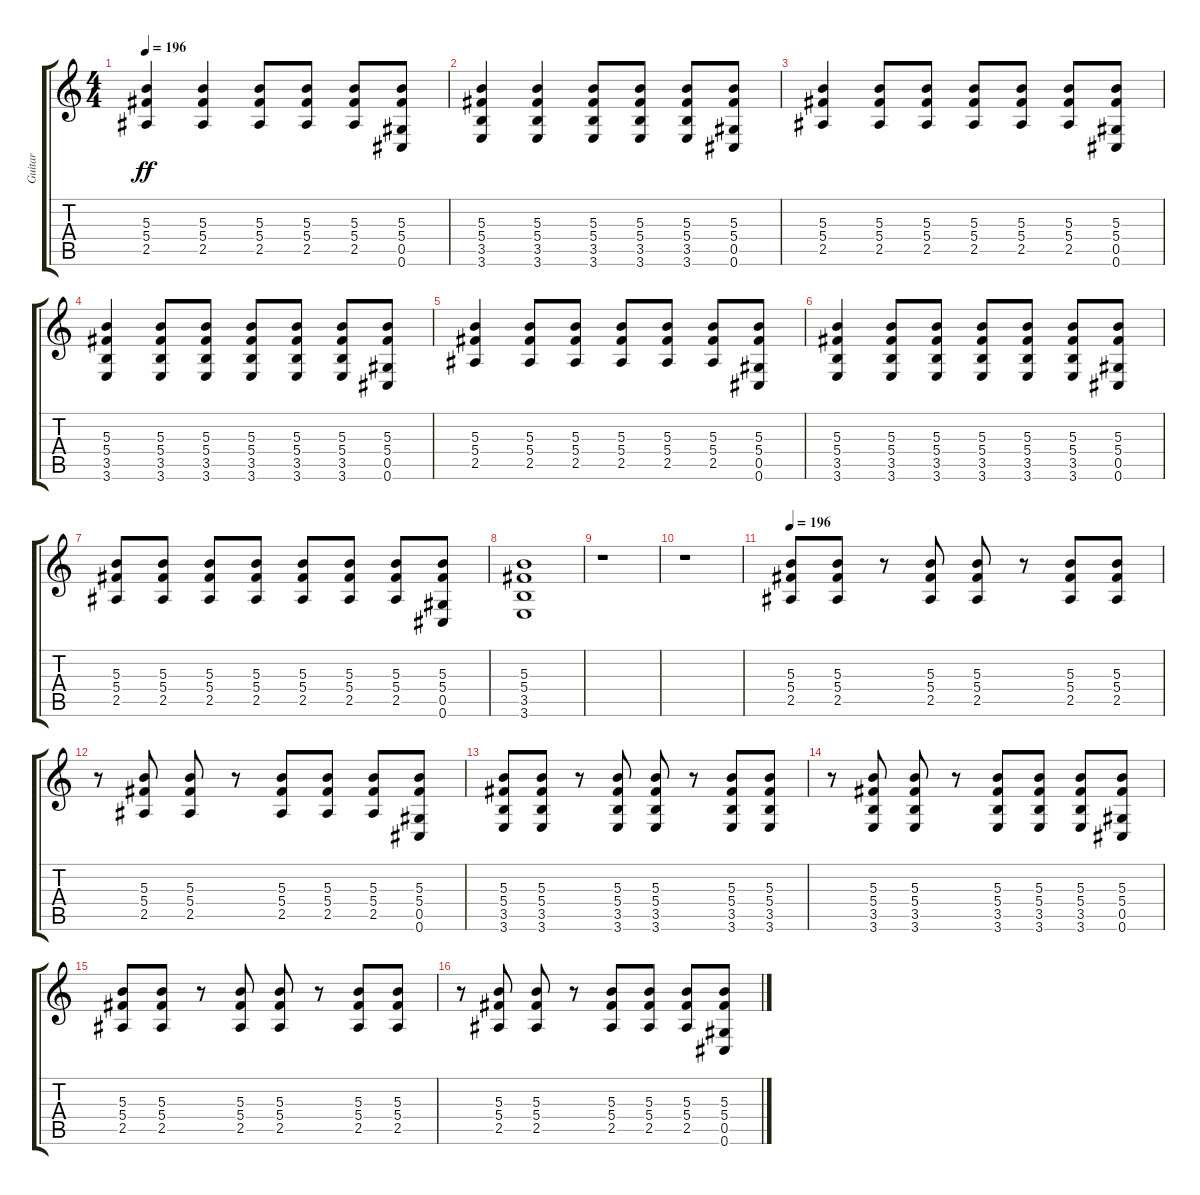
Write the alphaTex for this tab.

\track ("Guitar" "Guitar") {instrument distortionguitar}
\staff {score tabs}
\tuning (Eb4 Bb3 Gb3 Db3 Ab2 Db2) {hide}
\ts (4 4)
\tempo 196
\tempo 98
\tempo 196
\clef g2
\ks c
(5.3 5.4 2.5).4{dy ff instrument electricguitarclean} (5.3 5.4 2.5).4 (5.3 5.4 2.5).8 (5.3 5.4 2.5).8 (5.3 5.4 2.5).8 (5.3 5.4 0.5 0.6).8 |
(5.3 5.4 3.5 3.6).4 (5.3 5.4 3.5 3.6).4 (5.3 5.4 3.5 3.6).8 (5.3 5.4 3.5 3.6).8 (5.3 5.4 3.5 3.6).8 (5.3 5.4 0.5 0.6).8 |
(5.3 5.4 2.5).4 (5.3 5.4 2.5).8 (5.3 5.4 2.5).8 (5.3 5.4 2.5).8 (5.3 5.4 2.5).8 (5.3 5.4 2.5).8 (5.3 5.4 0.5 0.6).8 |
(5.3 5.4 3.5 3.6).4 (5.3 5.4 3.5 3.6).8 (5.3 5.4 3.5 3.6).8 (5.3 5.4 3.5 3.6).8 (5.3 5.4 3.5 3.6).8 (5.3 5.4 3.5 3.6).8 (5.3 5.4 0.5 0.6).8 |
(5.3 5.4 2.5).4 (5.3 5.4 2.5).8 (5.3 5.4 2.5).8 (5.3 5.4 2.5).8 (5.3 5.4 2.5).8 (5.3 5.4 2.5).8 (5.3 5.4 0.5 0.6).8 |
(5.3 5.4 3.5 3.6).4 (5.3 5.4 3.5 3.6).8 (5.3 5.4 3.5 3.6).8 (5.3 5.4 3.5 3.6).8 (5.3 5.4 3.5 3.6).8 (5.3 5.4 3.5 3.6).8 (5.3 5.4 0.5 0.6).8 |
(5.3 5.4 2.5).8 (5.3 5.4 2.5).8 (5.3 5.4 2.5).8 (5.3 5.4 2.5).8 (5.3 5.4 2.5).8 (5.3 5.4 2.5).8 (5.3 5.4 2.5).8 (5.3 5.4 0.5 0.6).8 |
(5.3 5.4 3.5 3.6).1 |
r.1 |
r.1 |
\tempo 196
(5.3 5.4 2.5).8{instrument distortionguitar} (5.3 5.4 2.5).8 r.8 (5.3 5.4 2.5).8 (5.3 5.4 2.5).8 r.8 (5.3 5.4 2.5).8 (5.3 5.4 2.5).8 |
r.8 (5.3 5.4 2.5).8 (5.3 5.4 2.5).8 r.8 (5.3 5.4 2.5).8 (5.3 5.4 2.5).8 (5.3 5.4 2.5).8 (5.3 5.4 0.5 0.6).8 |
(5.3 5.4 3.5 3.6).8 (5.3 5.4 3.5 3.6).8 r.8 (5.3 5.4 3.5 3.6).8 (5.3 5.4 3.5 3.6).8 r.8 (5.3 5.4 3.5 3.6).8 (5.3 5.4 3.5 3.6).8 |
r.8 (5.3 5.4 3.5 3.6).8 (5.3 5.4 3.5 3.6).8 r.8 (5.3 5.4 3.5 3.6).8 (5.3 5.4 3.5 3.6).8 (5.3 5.4 3.5 3.6).8 (5.3 5.4 0.5 0.6).8 |
(5.3 5.4 2.5).8 (5.3 5.4 2.5).8 r.8 (5.3 5.4 2.5).8 (5.3 5.4 2.5).8 r.8 (5.3 5.4 2.5).8 (5.3 5.4 2.5).8 |
r.8 (5.3 5.4 2.5).8 (5.3 5.4 2.5).8 r.8 (5.3 5.4 2.5).8 (5.3 5.4 2.5).8 (5.3 5.4 2.5).8 (5.3 5.4 0.5 0.6).8
